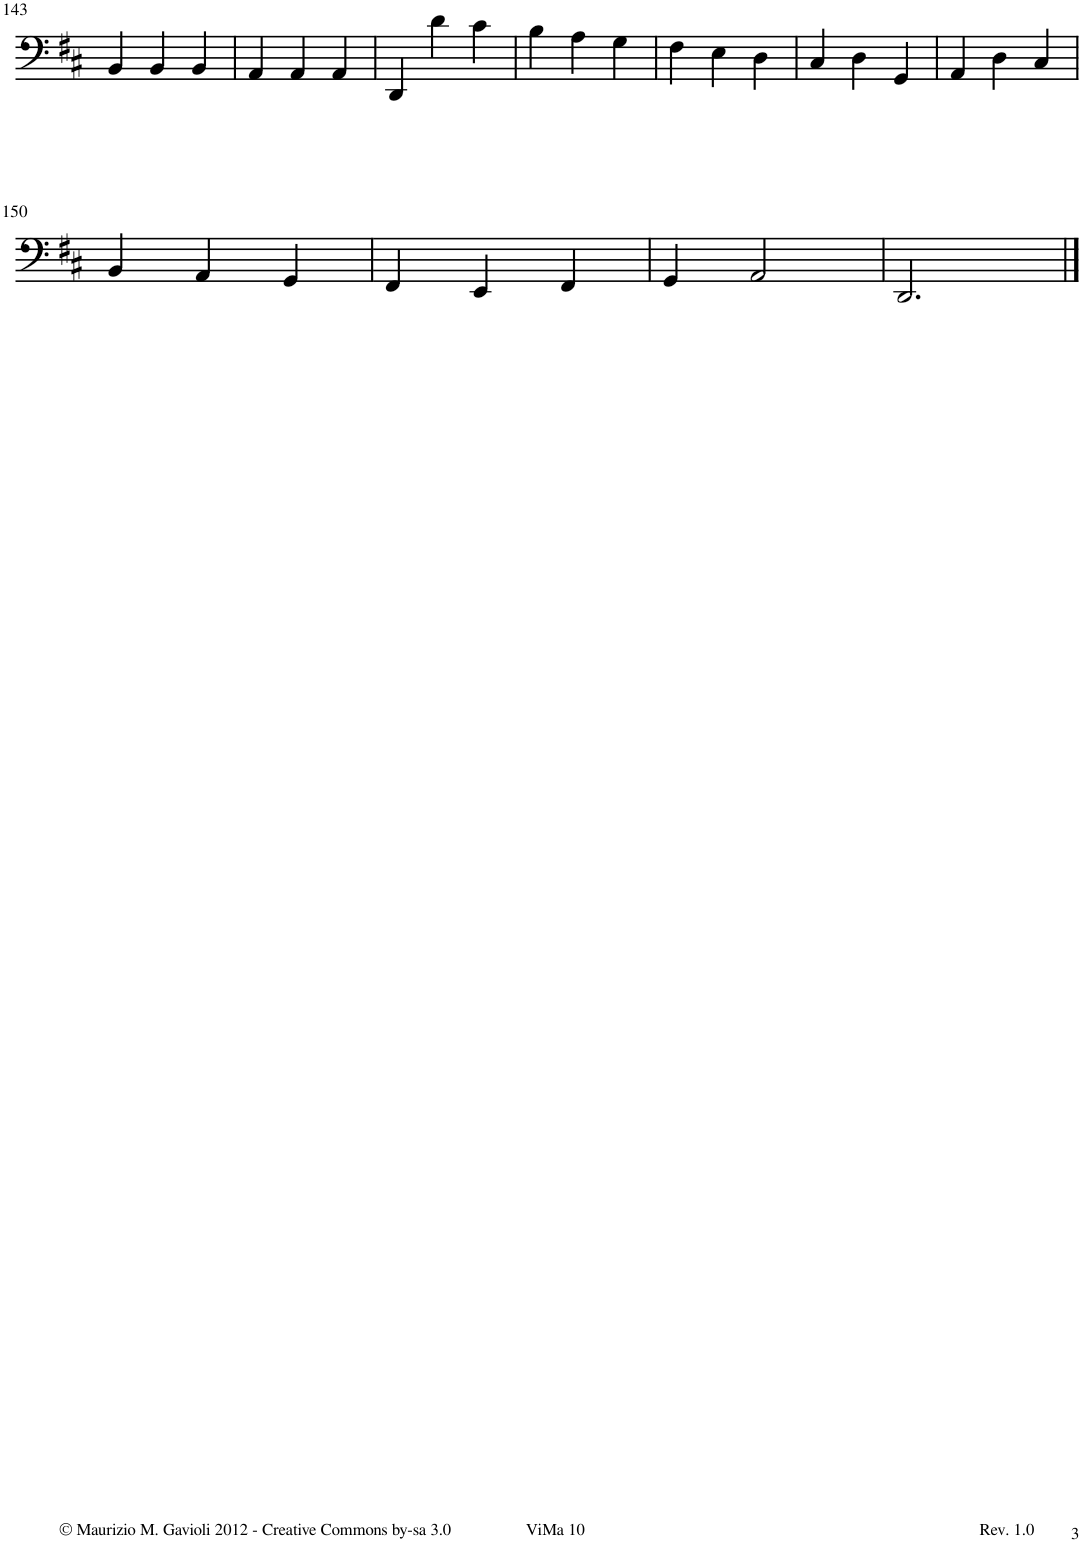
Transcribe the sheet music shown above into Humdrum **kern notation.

**kern
*part1
*staff1
*I"Viola da gamba
!!LO:PB:g=z
*clefF4
*k[f#c#]
*M3/4
=143
4BB/
4BB/
4BB/
=144
4AA/
4AA/
4AA/
=145
4DD/
4d\
4c#\
=146
4B\
4A\
4G\
=147
4F#\
4E\
4D\
=148
4C#/
4D\
4GG/
=149
4AA/
4D\
4C#/
!!LO:LB:g=z
=150
4BB/
4AA/
4GG/
=151
4FF#/
4EE/
4FF#/
=152
4GG/
2AA/
=153
2.DD/
==
*-
